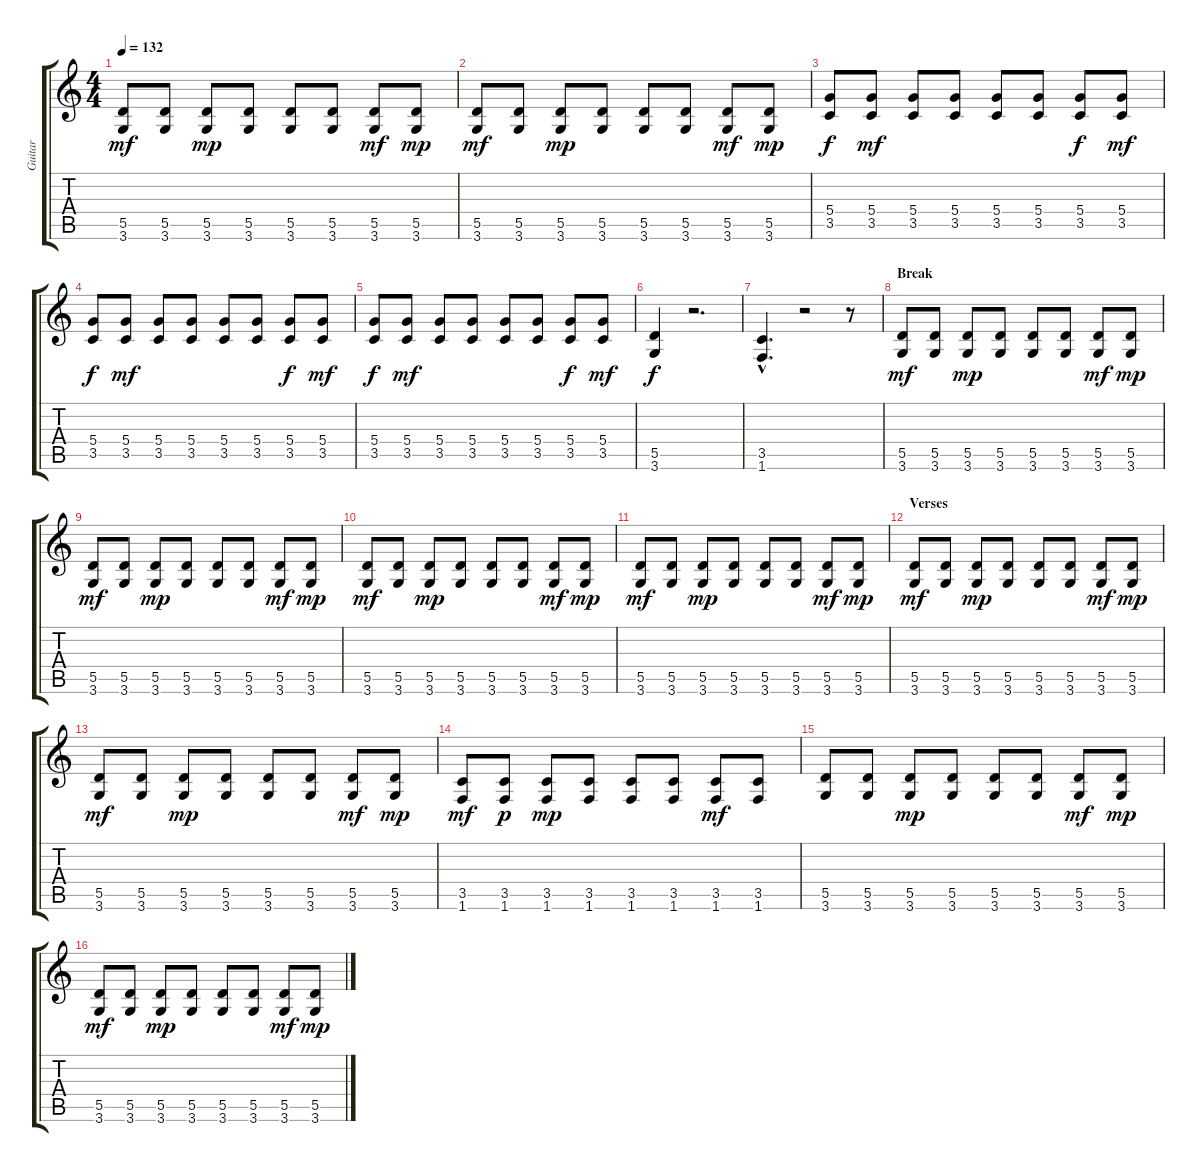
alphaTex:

\track ("Guitar" "Guitar") {instrument electricguitarclean}
\staff {score tabs}
\tuning (E4 B3 G3 D3 A2 E2) {hide}
\ts (4 4)
\tempo 132
\clef g2
\ks c
(5.5 3.6).8{dy mf} (5.5 3.6).8 (5.5 3.6).8{dy mp} (5.5 3.6).8 (5.5 3.6).8 (5.5 3.6).8 (5.5 3.6).8{dy mf} (5.5 3.6).8{dy mp} |
(5.5 3.6).8{dy mf} (5.5 3.6).8 (5.5 3.6).8{dy mp} (5.5 3.6).8 (5.5 3.6).8 (5.5 3.6).8 (5.5 3.6).8{dy mf} (5.5 3.6).8{dy mp} |
(5.4 3.5).8{dy f} (5.4 3.5).8{dy mf} (5.4 3.5).8 (5.4 3.5).8 (5.4 3.5).8 (5.4 3.5).8 (5.4 3.5).8{dy f} (5.4 3.5).8{dy mf} |
(5.4 3.5).8{dy f} (5.4 3.5).8{dy mf} (5.4 3.5).8 (5.4 3.5).8 (5.4 3.5).8 (5.4 3.5).8 (5.4 3.5).8{dy f} (5.4 3.5).8{dy mf} |
(5.4 3.5).8{dy f} (5.4 3.5).8{dy mf} (5.4 3.5).8 (5.4 3.5).8 (5.4 3.5).8 (5.4 3.5).8 (5.4 3.5).8{dy f} (5.4 3.5).8{dy mf} |
(5.5 3.6).4{dy f} r.2{d} |
(3.5{hac} 1.6{hac}).4{d} r.2 r.8 |
\section ("" "Break")
(5.5 3.6).8{dy mf} (5.5 3.6).8 (5.5 3.6).8{dy mp} (5.5 3.6).8 (5.5 3.6).8 (5.5 3.6).8 (5.5 3.6).8{dy mf} (5.5 3.6).8{dy mp} |
(5.5 3.6).8{dy mf} (5.5 3.6).8 (5.5 3.6).8{dy mp} (5.5 3.6).8 (5.5 3.6).8 (5.5 3.6).8 (5.5 3.6).8{dy mf} (5.5 3.6).8{dy mp} |
(5.5 3.6).8{dy mf} (5.5 3.6).8 (5.5 3.6).8{dy mp} (5.5 3.6).8 (5.5 3.6).8 (5.5 3.6).8 (5.5 3.6).8{dy mf} (5.5 3.6).8{dy mp} |
(5.5 3.6).8{dy mf} (5.5 3.6).8 (5.5 3.6).8{dy mp} (5.5 3.6).8 (5.5 3.6).8 (5.5 3.6).8 (5.5 3.6).8{dy mf} (5.5 3.6).8{dy mp} |
\section ("" "Verses")
(5.5 3.6).8{dy mf} (5.5 3.6).8 (5.5 3.6).8{dy mp} (5.5 3.6).8 (5.5 3.6).8 (5.5 3.6).8 (5.5 3.6).8{dy mf} (5.5 3.6).8{dy mp} |
(5.5 3.6).8{dy mf} (5.5 3.6).8 (5.5 3.6).8{dy mp} (5.5 3.6).8 (5.5 3.6).8 (5.5 3.6).8 (5.5 3.6).8{dy mf} (5.5 3.6).8{dy mp} |
(3.5 1.6).8{dy mf} (3.5 1.6).8{dy p} (3.5 1.6).8{dy mp} (3.5 1.6).8 (3.5 1.6).8 (3.5 1.6).8 (3.5 1.6).8{dy mf} (3.5 1.6).8 |
(5.5 3.6).8 (5.5 3.6).8 (5.5 3.6).8{dy mp} (5.5 3.6).8 (5.5 3.6).8 (5.5 3.6).8 (5.5 3.6).8{dy mf} (5.5 3.6).8{dy mp} |
(5.5 3.6).8{dy mf} (5.5 3.6).8 (5.5 3.6).8{dy mp} (5.5 3.6).8 (5.5 3.6).8 (5.5 3.6).8 (5.5 3.6).8{dy mf} (5.5 3.6).8{dy mp}
